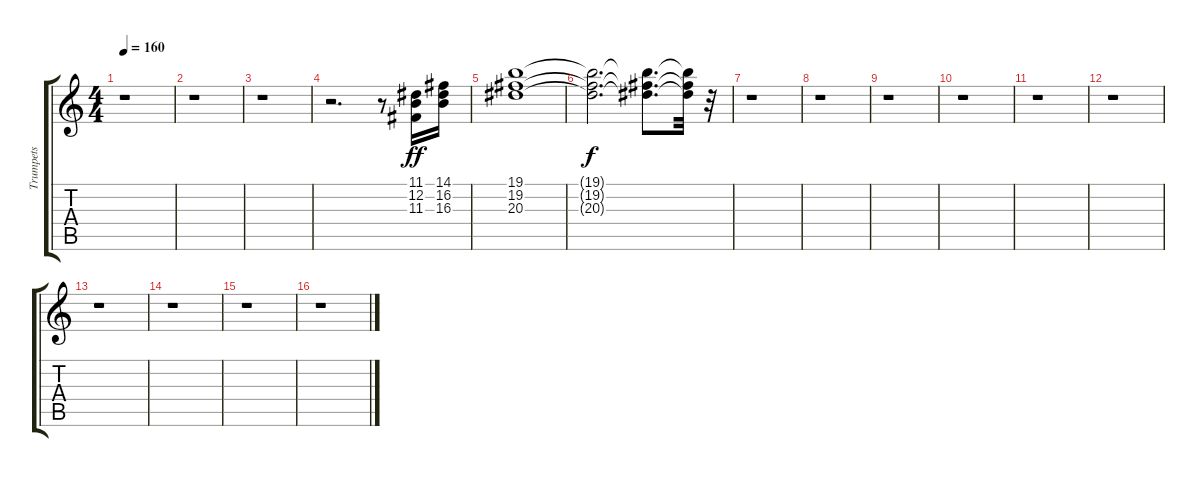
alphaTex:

\track ("Trumpets" "Trumpets") {instrument trumpet}
\staff {score tabs}
\tuning (E4 B3 G3 D3 A2 E2) {hide}
\ts (4 4)
\tempo 160
\clef g2
\ks c
r.1{dy ff} |
r.1 |
r.1 |
r.2{d} r.8 (11.1 12.2 11.3).16 (14.1 16.2 16.3).16 |
(19.1 19.2 20.3).1 |
(19.1{t} 19.2{t} 20.3{t}).2{d dy f} (19.1{t} 19.2{t} 20.3{t}).8{d} (19.1{t} 19.2{t} 20.3{t}).32 r.32 |
r.1 |
r.1 |
r.1 |
r.1 |
r.1 |
r.1 |
r.1 |
r.1 |
r.1 |
r.1
